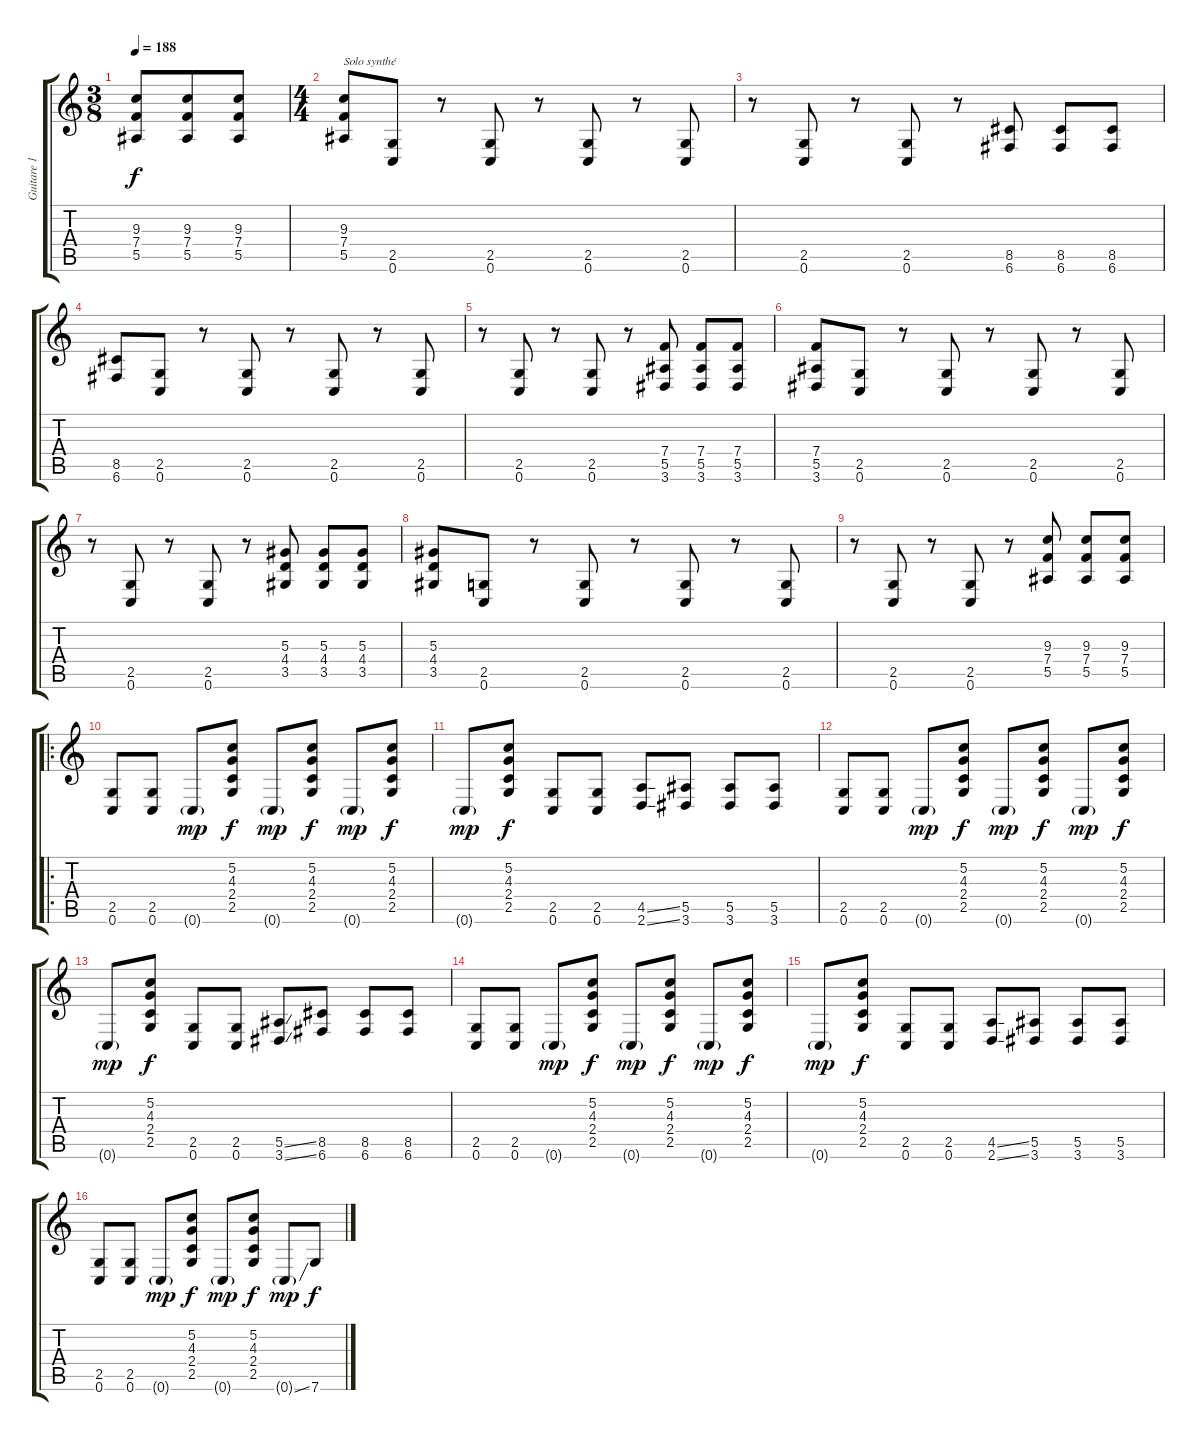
\track ("Guitare 1" "Guitare 1") {instrument overdrivenguitar}
\staff {score tabs}
\tuning (C4 G3 Eb3 Bb2 F2 C2) {hide}
\ts (3 8)
\tempo 188
\clef g2
\ks c
(9.3 7.4 5.5).8{dy f} (9.3 7.4 5.5).8 (9.3 7.4 5.5).8 |
\ts (4 4)
(9.3 7.4 5.5).8{txt "Solo synthé"} (2.5 0.6).8 r.8 (2.5 0.6).8 r.8 (2.5 0.6).8 r.8 (2.5 0.6).8 |
r.8 (2.5 0.6).8 r.8 (2.5 0.6).8 r.8 (8.5 6.6).8 (8.5 6.6).8 (8.5 6.6).8 |
(8.5 6.6).8 (2.5 0.6).8 r.8 (2.5 0.6).8 r.8 (2.5 0.6).8 r.8 (2.5 0.6).8 |
r.8 (2.5 0.6).8 r.8 (2.5 0.6).8 r.8 (7.4 5.5 3.6).8 (7.4 5.5 3.6).8 (7.4 5.5 3.6).8 |
(7.4 5.5 3.6).8 (2.5 0.6).8 r.8 (2.5 0.6).8 r.8 (2.5 0.6).8 r.8 (2.5 0.6).8 |
r.8 (2.5 0.6).8 r.8 (2.5 0.6).8 r.8 (5.3 4.4 3.5).8 (5.3 4.4 3.5).8 (5.3 4.4 3.5).8 |
(5.3 4.4 3.5).8 (2.5 0.6).8 r.8 (2.5 0.6).8 r.8 (2.5 0.6).8 r.8 (2.5 0.6).8 |
r.8 (2.5 0.6).8 r.8 (2.5 0.6).8 r.8 (9.3 7.4 5.5).8 (9.3 7.4 5.5).8 (9.3 7.4 5.5).8 |
\ro
(2.5 0.6).8 (2.5 0.6).8 0.6{g}.8{dy mp} (5.2 4.3 2.4 2.5).8{dy f} 0.6{g}.8{dy mp} (5.2 4.3 2.4 2.5).8{dy f} 0.6{g}.8{dy mp} (5.2 4.3 2.4 2.5).8{dy f} |
0.6{g}.8{dy mp} (5.2 4.3 2.4 2.5).8{dy f} (2.5 0.6).8 (2.5 0.6).8 (4.5{ss} 2.6{ss}).8 (5.5 3.6).8 (5.5 3.6).8 (5.5 3.6).8 |
(2.5 0.6).8 (2.5 0.6).8 0.6{g}.8{dy mp} (5.2 4.3 2.4 2.5).8{dy f} 0.6{g}.8{dy mp} (5.2 4.3 2.4 2.5).8{dy f} 0.6{g}.8{dy mp} (5.2 4.3 2.4 2.5).8{dy f} |
0.6{g}.8{dy mp} (5.2 4.3 2.4 2.5).8{dy f} (2.5 0.6).8 (2.5 0.6).8 (5.5{ss} 3.6{ss}).8 (8.5 6.6).8 (8.5 6.6).8 (8.5 6.6).8 |
(2.5 0.6).8 (2.5 0.6).8 0.6{g}.8{dy mp} (5.2 4.3 2.4 2.5).8{dy f} 0.6{g}.8{dy mp} (5.2 4.3 2.4 2.5).8{dy f} 0.6{g}.8{dy mp} (5.2 4.3 2.4 2.5).8{dy f} |
0.6{g}.8{dy mp} (5.2 4.3 2.4 2.5).8{dy f} (2.5 0.6).8 (2.5 0.6).8 (4.5{ss} 2.6{ss}).8 (5.5 3.6).8 (5.5 3.6).8 (5.5 3.6).8 |
(2.5 0.6).8 (2.5 0.6).8 0.6{g}.8{dy mp} (5.2 4.3 2.4 2.5).8{dy f} 0.6{g}.8{dy mp} (5.2 4.3 2.4 2.5).8{dy f} 0.6{ss g}.8{dy mp} 7.6.8{dy f}
